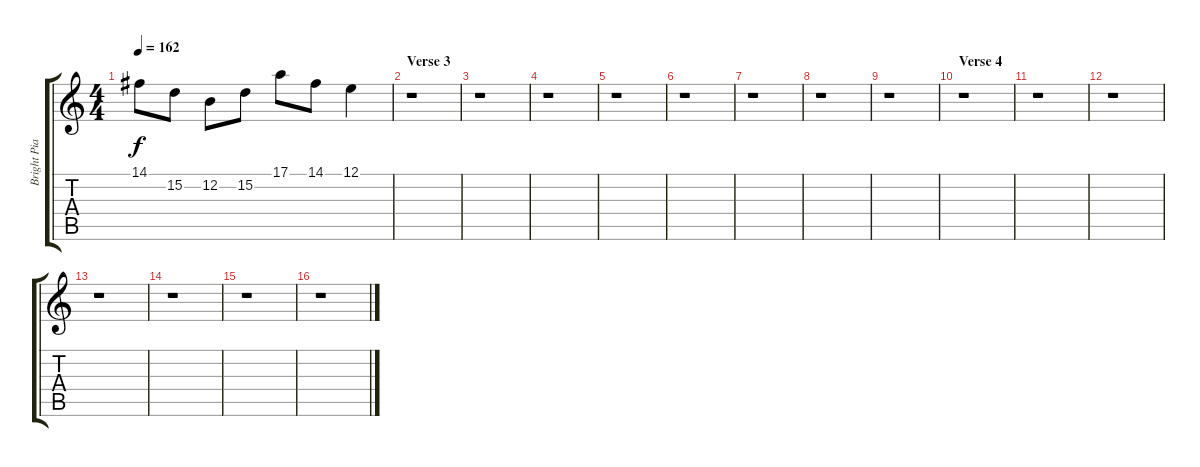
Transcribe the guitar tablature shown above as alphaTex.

\track ("Bright Piano" "Bright Pia") {instrument brightacousticpiano}
\staff {score tabs}
\tuning (E4 B3 G3 D3 A2 D2) {hide}
\ts (4 4)
\tempo 162
\clef g2
\ks c
14.1.8{dy f} 15.2.8 12.2.8 15.2.8 17.1.8 14.1.8 12.1.4 |
\section ("" "Verse 3")
r.1 |
r.1 |
r.1 |
r.1 |
r.1 |
r.1 |
r.1 |
r.1 |
\section ("" "Verse 4")
r.1 |
r.1 |
r.1 |
r.1 |
r.1 |
r.1 |
r.1
